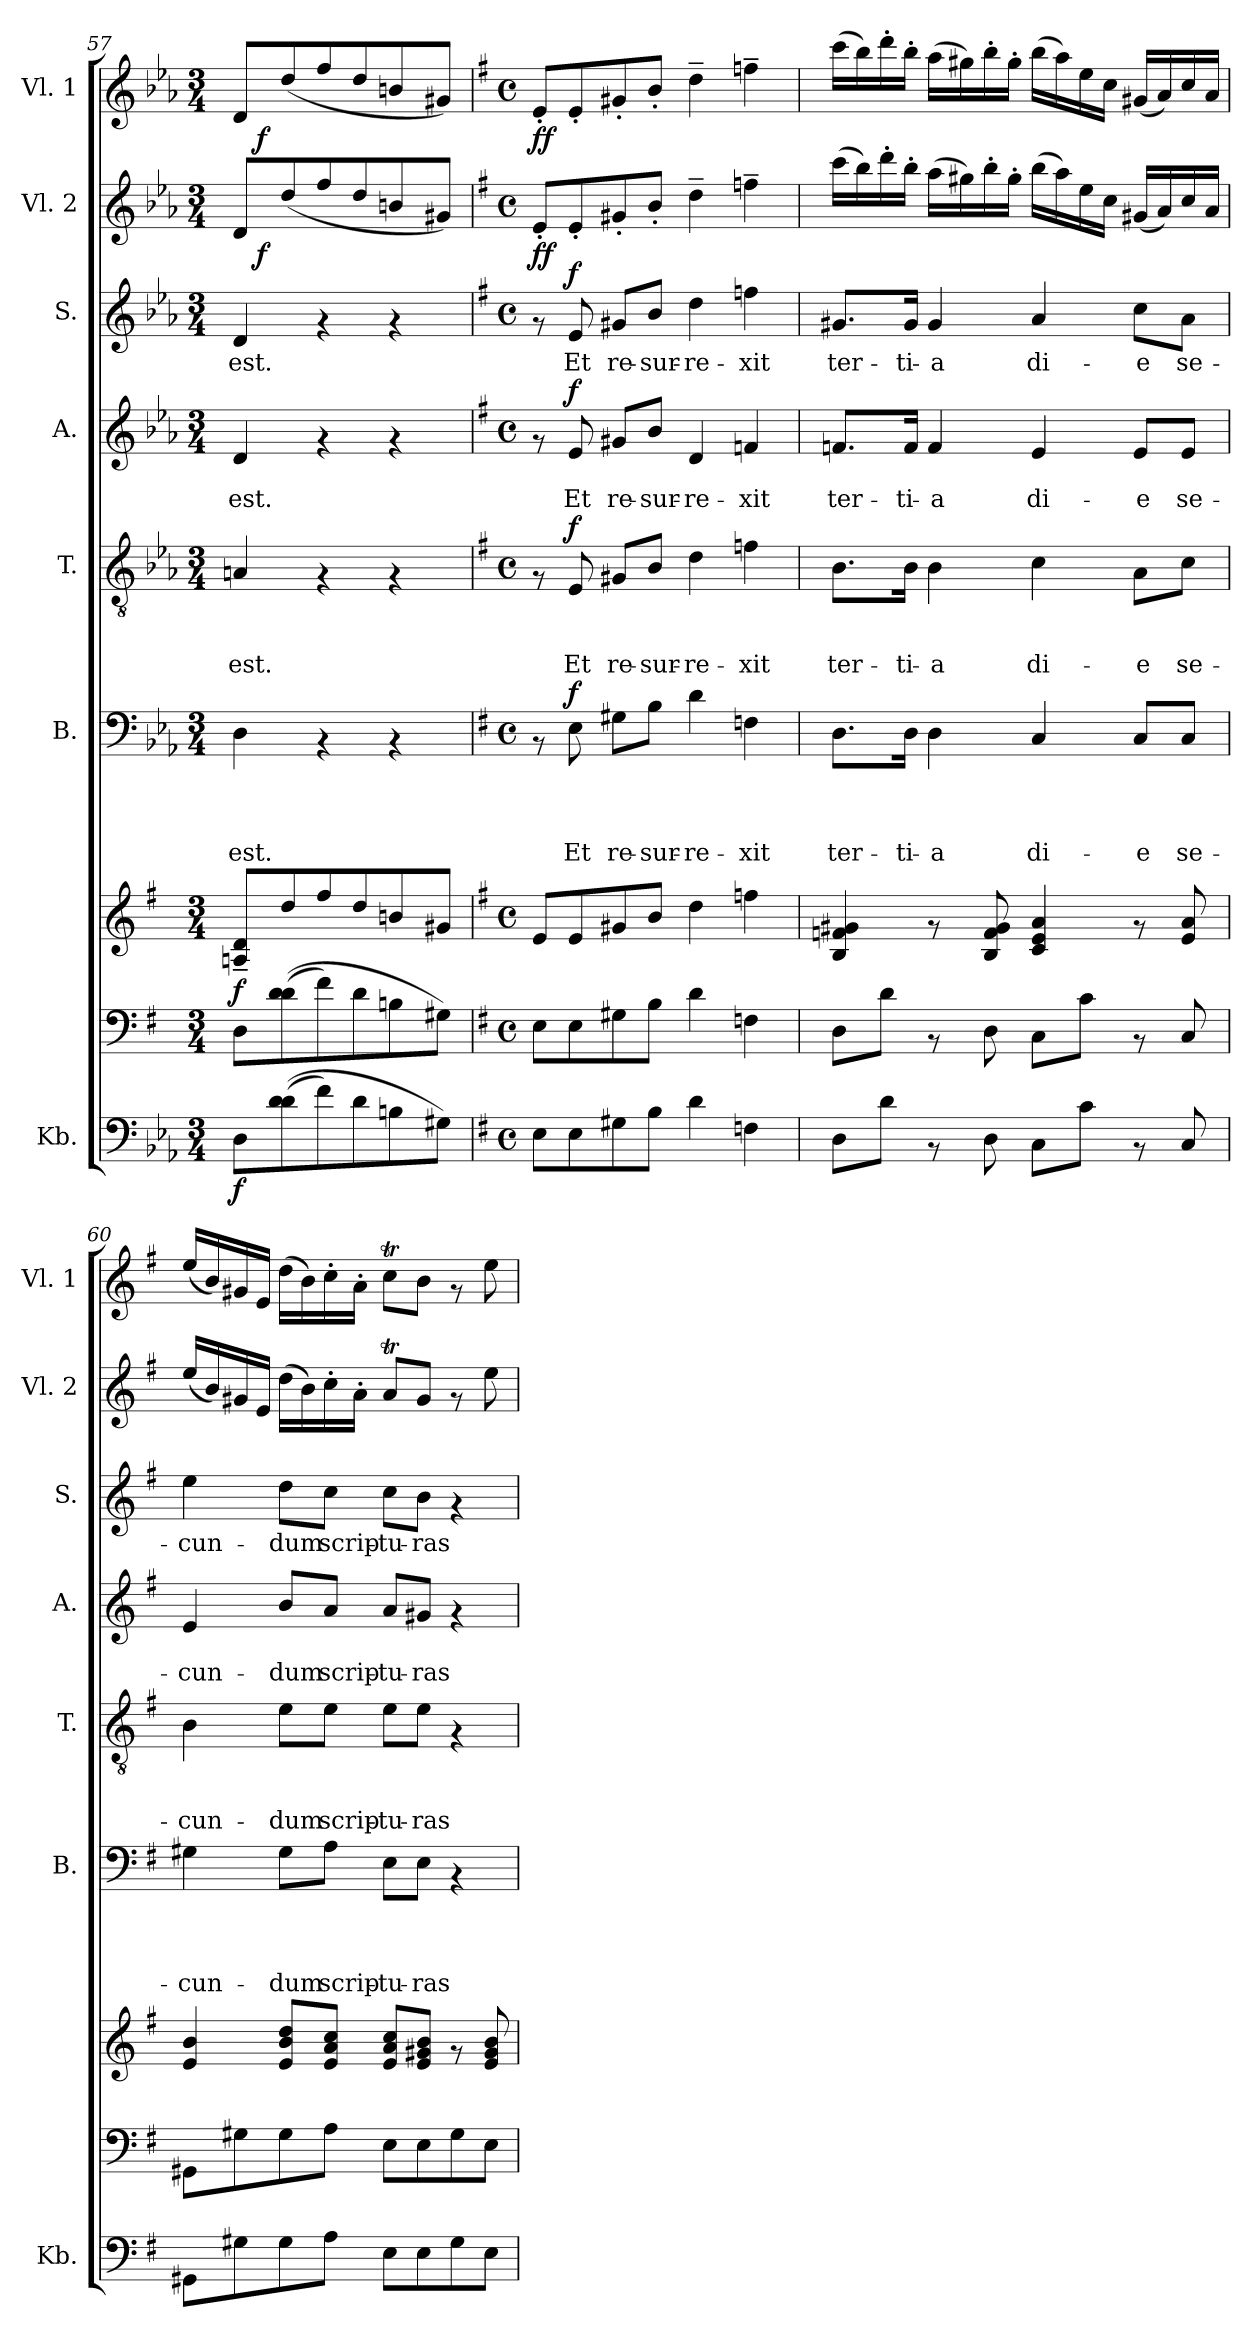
**kern	**dynam	**kern	**dynam	**kern	**kern	**text	**text	**text	**text	**dynam	**kern	**text	**text	**text	**dynam	**kern	**text	**text	**dynam	**kern	**text	**dynam	**kern	**dynam	**kern	**dynam
*part9	*part9	*part8	*part8	*part7	*part6	*part6	*part6	*part6	*part6	*part6	*part5	*part5	*part5	*part5	*part5	*part4	*part4	*part4	*part4	*part3	*part3	*part3	*part2	*part2	*part1	*part1
*staff9	*staff9	*staff8	*staff8	*staff7	*staff6	*staff6	*staff6	*staff6	*staff6	*staff6	*staff5	*staff5	*staff5	*staff5	*staff5	*staff4	*staff4	*staff4	*staff4	*staff3	*staff3	*staff3	*staff2	*staff2	*staff1	*staff1
*I"Kb.	*	*	*	*	*I"B.	*	*	*	*	*	*I"T.	*	*	*	*	*I"A.	*	*	*	*I"S.	*	*	*I"Vl. 2	*	*I"Vl. 1	*
*I'Kb.	*	*	*	*	*I'B.	*	*	*	*	*	*I'T.	*	*	*	*	*I'A.	*	*	*	*I'S.	*	*	*I'Vl. 2	*	*I'Vl. 1	*
*clefF4	*	*clefF4	*	*clefG2	*clefF4	*	*	*	*	*	*clefGv2	*	*	*	*	*clefG2	*	*	*	*clefG2	*	*	*clefG2	*	*clefG2	*
*k[b-e-a-]	*	*k[f#]	*	*k[f#]	*k[b-e-a-]	*	*	*	*	*	*k[b-e-a-]	*	*	*	*	*k[b-e-a-]	*	*	*	*k[b-e-a-]	*	*	*k[b-e-a-]	*	*k[b-e-a-]	*
*E-:	*	*G:	*	*G:	*E-:	*	*	*	*	*	*E-:	*	*	*	*	*E-:	*	*	*	*E-:	*	*	*E-:	*	*E-:	*
*M3/4	*	*M3/4	*	*M3/4	*M3/4	*	*	*	*	*	*M3/4	*	*	*	*	*M3/4	*	*	*	*M3/4	*	*	*M3/4	*	*M3/4	*
=57	=57	=57	=57	=57	=57	=57	=57	=57	=57	=57	=57	=57	=57	=57	=57	=57	=57	=57	=57	=57	=57	=57	=57	=57	=57	=57
!	!LO:DY:b	!	!LO:DY:a	!	!	!	!	!	!LO:LY:b	!	!	!	!	!LO:LY:b	!	!	!	!LO:LY:b	!	!	!LO:LY:b	!	!	!	!	!
*	*	*	*	*	*	*	*	*	*	*	*	*	*	*	*	*	*	*	*	*	*	*	*^	*	*^	*
8D\L	f	8D\L	f	8An/~< 8d/~<L	4D\	.	.	.	est.	.	4An/	.	.	est.	.	4d/	.	est.	.	4d/	est.	.	8d/L	16ryy	.	8d/L	16ryy	.
!	!	!	!	!	!	!	!	!	!	!	!	!	!	!	!	!	!	!	!	!	!	!	!	!	!LO:DY:b	!	!	!LO:DY:b
.	.	.	.	.	.	.	.	.	.	.	.	.	.	.	.	.	.	.	.	.	.	.	.	2ryy	f	.	2ryy	f
(<(>8d\ 8d\	.	(<(>8d\ 8d\	.	8dd/	.	.	.	.	.	.	.	.	.	.	.	.	.	.	.	.	.	.	(<8dd/	.	.	(<8dd/	.	.
8f\)	.	8f#\)	.	8ff#/	4rAA	.	.	.	.	.	4rF	.	.	.	.	4rf	.	.	.	4rf	.	.	8ff/	.	.	8ff/	.	.
8d\	.	8d\	.	8dd/	.	.	.	.	.	.	.	.	.	.	.	.	.	.	.	.	.	.	8dd/	.	.	8dd/	.	.
8Bn\	.	8Bn\	.	8bn/	4rAA	.	.	.	.	.	4rF	.	.	.	.	4rf	.	.	.	4rf	.	.	8bn/	.	.	8bn/	.	.
.	.	.	.	.	.	.	.	.	.	.	.	.	.	.	.	.	.	.	.	.	.	.	.	8.ryy	.	.	8.ryy	.
8G#X\J)	.	8G#X\J)	.	8g#X/J	.	.	.	.	.	.	.	.	.	.	.	.	.	.	.	.	.	.	8g#X/J)	.	.	8g#X/J)	.	.
*	*	*	*	*	*	*	*	*	*	*	*	*	*	*	*	*	*	*	*	*	*	*	*v	*v	*	*	*	*
*	*	*	*	*	*	*	*	*	*	*	*	*	*	*	*	*	*	*	*	*	*	*	*	*	*v	*v	*
!!LO:PB:g=z
=58	=58	=58	=58	=58	=58	=58	=58	=58	=58	=58	=58	=58	=58	=58	=58	=58	=58	=58	=58	=58	=58	=58	=58	=58	=58	=58
*k[f#]	*	*	*	*	*k[f#]	*	*	*	*	*	*k[f#]	*	*	*	*	*k[f#]	*	*	*	*k[f#]	*	*	*k[f#]	*	*k[f#]	*
*G:	*	*	*	*	*G:	*	*	*	*	*	*G:	*	*	*	*	*G:	*	*	*	*G:	*	*	*G:	*	*G:	*
*M4/4	*	*M4/4	*	*M4/4	*M4/4	*	*	*	*	*	*M4/4	*	*	*	*	*M4/4	*	*	*	*M4/4	*	*	*M4/4	*	*M4/4	*
*met(c)	*	*met(c)	*	*met(c)	*met(c)	*	*	*	*	*	*met(c)	*	*	*	*	*met(c)	*	*	*	*met(c)	*	*	*met(c)	*	*met(c)	*
*	*	*	*	*	*	*	*	*	*	*	*	*	*	*	*	*	*	*	*	*	*	*	*^	*	*^	*
!	!	!	!	!	!	!	!	!	!	!	!	!	!	!	!	!	!	!	!	!	!	!	!	!	!	!LO:TX:a:t=221 Allegro	!	!
!	!	!	!	!	!	!	!	!	!	!	!	!	!	!	!	!	!	!	!	!	!	!	!	!	!LO:DY:b	!	!	!LO:DY:b
*	*	*	*	*	*	*	*	*	*	*	*	*	*	*	*	*	*	*	*	*	*	*	*v	*v	*	*	*	*
*	*	*	*	*	*	*	*	*	*	*	*	*	*	*	*	*	*	*	*	*	*	*	*	*	*v	*v	*
8E\L	.	8E\L	.	8e/L	8rAA	.	.	.	.	.	8rF	.	.	.	.	8rf	.	.	.	8rf	.	.	8e'</L	ff	8e'</L	ff
!	!	!	!	!	!	!	!	!	!LO:LY:b	!LO:DY:a	!	!	!	!LO:LY:b	!LO:DY:a	!	!	!LO:LY:b	!LO:DY:a	!	!LO:LY:b	!LO:DY:a	!	!	!	!
8E\	.	8E\	.	8e/	8E\	.	.	.	Et	f	8E/	.	.	Et	f	8e/	.	Et	f	8e/	Et	f	8e'</	.	8e'</	.
!	!	!	!	!	!	!	!	!	!LO:LY:b	!	!	!	!	!LO:LY:b	!	!	!	!LO:LY:b	!	!	!LO:LY:b	!	!	!	!	!
8G#X\	.	8G#X\	.	8g#X/	8G#X\L	.	.	.	re-	.	8G#X/L	.	.	re-	.	8g#X/L	.	re-	.	8g#X/L	re-	.	8g#X'</	.	8g#X'</	.
!	!	!	!	!	!	!	!	!	!LO:LY:b	!	!	!	!	!LO:LY:b	!	!	!	!LO:LY:b	!	!	!LO:LY:b	!	!	!	!	!
8B\J	.	8B\J	.	8b/J	8B\J	.	.	.	-sur-	.	8B/J	.	.	-sur-	.	8b/J	.	-sur-	.	8b/J	-sur-	.	8b'</J	.	8b'</J	.
!	!	!	!	!	!	!	!	!	!LO:LY:b	!	!	!	!	!LO:LY:b	!	!	!	!LO:LY:b	!	!	!LO:LY:b	!	!	!	!	!
4d\	.	4d\	.	4dd\	4d\	.	.	.	-re-	.	4d\	.	.	-re-	.	4d/	.	-re-	.	4dd\	-re-	.	4dd~>\	.	4dd~>\	.
!	!	!	!	!	!	!	!	!	!LO:LY:b	!	!	!	!	!LO:LY:b	!	!	!	!LO:LY:b	!	!	!LO:LY:b	!	!	!	!	!
4Fn\	.	4Fn\	.	4ffn\	4Fn\	.	.	.	-xit	.	4fn\	.	.	-xit	.	4fn/	.	-xit	.	4ffn\	-xit	.	4ffn~>\	.	4ffn~>\	.
=59	=59	=59	=59	=59	=59	=59	=59	=59	=59	=59	=59	=59	=59	=59	=59	=59	=59	=59	=59	=59	=59	=59	=59	=59	=59	=59
!	!	!	!	!	!	!	!	!	!LO:LY:b	!	!	!	!	!LO:LY:b	!	!	!	!LO:LY:b	!	!	!LO:LY:b	!	!	!	!	!
8D\L	.	8D\L	.	4B/ 4fn/ 4g#X/	8.D\L	.	.	.	ter-	.	8.B\L	.	.	ter-	.	8.fn/L	.	ter-	.	8.g#X/L	ter-	.	(>16ccc\LL	.	(>16ccc\LL	.
.	.	.	.	.	.	.	.	.	.	.	.	.	.	.	.	.	.	.	.	.	.	.	16bb\)	.	16bb\)	.
8d\J	.	8d\J	.	.	.	.	.	.	.	.	.	.	.	.	.	.	.	.	.	.	.	.	16ddd'>\	.	16ddd'>\	.
!	!	!	!	!	!	!	!	!	!LO:LY:b	!	!	!	!	!LO:LY:b	!	!	!	!LO:LY:b	!	!	!LO:LY:b	!	!	!	!	!
.	.	.	.	.	16D\Jk	.	.	.	-ti-	.	16B\Jk	.	.	-ti-	.	16f/Jk	.	-ti-	.	16g#/Jk	-ti-	.	16bb'>\JJ	.	16bb'>\JJ	.
!	!	!	!	!	!	!	!	!	!LO:LY:b	!	!	!	!	!LO:LY:b	!	!	!	!LO:LY:b	!	!	!LO:LY:b	!	!	!	!	!
8rAA	.	8rAA	.	8rf	4D\	.	.	.	-a	.	4B\	.	.	-a	.	4f/	.	-a	.	4g#/	-a	.	(>16aa\LL	.	(>16aa\LL	.
.	.	.	.	.	.	.	.	.	.	.	.	.	.	.	.	.	.	.	.	.	.	.	16gg#X\)	.	16gg#X\)	.
8D\	.	8D\	.	8B/ 8f/ 8g#/	.	.	.	.	.	.	.	.	.	.	.	.	.	.	.	.	.	.	16bb'>\	.	16bb'>\	.
.	.	.	.	.	.	.	.	.	.	.	.	.	.	.	.	.	.	.	.	.	.	.	16gg#'>\JJ	.	16gg#'>\JJ	.
!	!	!	!	!	!	!	!	!	!LO:LY:b	!	!	!	!	!LO:LY:b	!	!	!	!LO:LY:b	!	!	!LO:LY:b	!	!	!	!	!
8C\L	.	8C\L	.	4c/ 4e/ 4a/	4C/	.	.	.	di-	.	4c\	.	.	di-	.	4e/	.	di-	.	4a/	di-	.	(>16bb\LL	.	(>16bb\LL	.
.	.	.	.	.	.	.	.	.	.	.	.	.	.	.	.	.	.	.	.	.	.	.	16aa\)	.	16aa\)	.
8c\J	.	8c\J	.	.	.	.	.	.	.	.	.	.	.	.	.	.	.	.	.	.	.	.	16ee\	.	16ee\	.
.	.	.	.	.	.	.	.	.	.	.	.	.	.	.	.	.	.	.	.	.	.	.	16cc\JJ	.	16cc\JJ	.
!	!	!	!	!	!	!	!	!	!LO:LY:b	!	!	!	!	!LO:LY:b	!	!	!	!LO:LY:b	!	!	!LO:LY:b	!	!	!	!	!
8rAA	.	8rAA	.	8rf	8C/L	.	.	.	-e	.	8A\L	.	.	-e	.	8e/L	.	-e	.	8cc\L	-e	.	(<16g#X/LL	.	(<16g#X/LL	.
.	.	.	.	.	.	.	.	.	.	.	.	.	.	.	.	.	.	.	.	.	.	.	16a/)	.	16a/)	.
!	!	!	!	!	!	!	!	!	!LO:LY:b	!	!	!	!	!LO:LY:b	!	!	!	!LO:LY:b	!	!	!LO:LY:b	!	!	!	!	!
8C/	.	8C/	.	8e/ 8a/	8C/J	.	.	.	se-	.	8c\J	.	.	se-	.	8e/J	.	se-	.	8a\J	se-	.	16cc/	.	16cc/	.
.	.	.	.	.	.	.	.	.	.	.	.	.	.	.	.	.	.	.	.	.	.	.	16a/JJ	.	16a/JJ	.
=60	=60	=60	=60	=60	=60	=60	=60	=60	=60	=60	=60	=60	=60	=60	=60	=60	=60	=60	=60	=60	=60	=60	=60	=60	=60	=60
!	!	!	!	!	!	!	!	!	!LO:LY:b	!	!	!	!	!LO:LY:b	!	!	!	!LO:LY:b	!	!	!LO:LY:b	!	!	!	!	!
8GG#X\L	.	8GG#X\L	.	4e/ 4b/	4G#X\	.	.	.	-cun-	.	4B\	.	.	-cun-	.	4e/	.	-cun-	.	4ee\	-cun-	.	(<16ee/LL	.	(<16ee/LL	.
.	.	.	.	.	.	.	.	.	.	.	.	.	.	.	.	.	.	.	.	.	.	.	16b/)	.	16b/)	.
8G#X\	.	8G#X\	.	.	.	.	.	.	.	.	.	.	.	.	.	.	.	.	.	.	.	.	16g#X/	.	16g#X/	.
.	.	.	.	.	.	.	.	.	.	.	.	.	.	.	.	.	.	.	.	.	.	.	16e/JJ	.	16e/JJ	.
!	!	!	!	!	!	!	!	!	!LO:LY:b	!	!	!	!	!LO:LY:b	!	!	!	!LO:LY:b	!	!	!LO:LY:b	!	!	!	!	!
8G#\	.	8G#\	.	8e/ 8b/ 8dd/L	8G#\L	.	.	.	-dum	.	8e\L	.	.	-dum	.	8b/L	.	-dum	.	8dd\L	-dum	.	(>16dd\LL	.	(>16dd\LL	.
.	.	.	.	.	.	.	.	.	.	.	.	.	.	.	.	.	.	.	.	.	.	.	16b\)	.	16b\)	.
!	!	!	!	!	!	!	!	!	!LO:LY:b	!	!	!	!	!LO:LY:b	!	!	!	!LO:LY:b	!	!	!LO:LY:b	!	!	!	!	!
8A\J	.	8A\J	.	8e/ 8a/ 8cc/J	8A\J	.	.	.	scrip-	.	8e\J	.	.	scrip-	.	8a/J	.	scrip-	.	8cc\J	scrip-	.	16cc'>\	.	16cc'>\	.
.	.	.	.	.	.	.	.	.	.	.	.	.	.	.	.	.	.	.	.	.	.	.	16a'>\JJ	.	16a'>\JJ	.
!	!	!	!	!	!	!	!	!	!LO:LY:b	!	!	!	!	!LO:LY:b	!	!	!	!LO:LY:b	!	!	!LO:LY:b	!	!	!	!	!
8E\L	.	8E\L	.	8e/ 8a/ 8cc/L	8E\L	.	.	.	-tu-	.	8e\L	.	.	-tu-	.	8a/L	.	-tu-	.	8cc\L	-tu-	.	8aT/L	.	8ccT\L	.
!	!	!	!	!	!	!	!	!	!LO:LY:b	!	!	!	!	!LO:LY:b	!	!	!	!LO:LY:b	!	!	!LO:LY:b	!	!	!	!	!
8E\	.	8E\	.	8e/ 8g#X/ 8b/J	8E\J	.	.	.	-ras	.	8e\J	.	.	-ras	.	8g#X/J	.	-ras	.	8b\J	-ras	.	8g#/J	.	8b\J	.
8G#\	.	8G#\	.	8rf	4rAA	.	.	.	.	.	4rF	.	.	.	.	4rf	.	.	.	4rf	.	.	8rf	.	8rf	.
8E\J	.	8E\J	.	8e/ 8g#/ 8b/	.	.	.	.	.	.	.	.	.	.	.	.	.	.	.	.	.	.	8ee\	.	8ee\	.
=	=	=	=	=	=	=	=	=	=	=	=	=	=	=	=	=	=	=	=	=	=	=	=	=	=	=
*-	*-	*-	*-	*-	*-	*-	*-	*-	*-	*-	*-	*-	*-	*-	*-	*-	*-	*-	*-	*-	*-	*-	*-	*-	*-	*-
